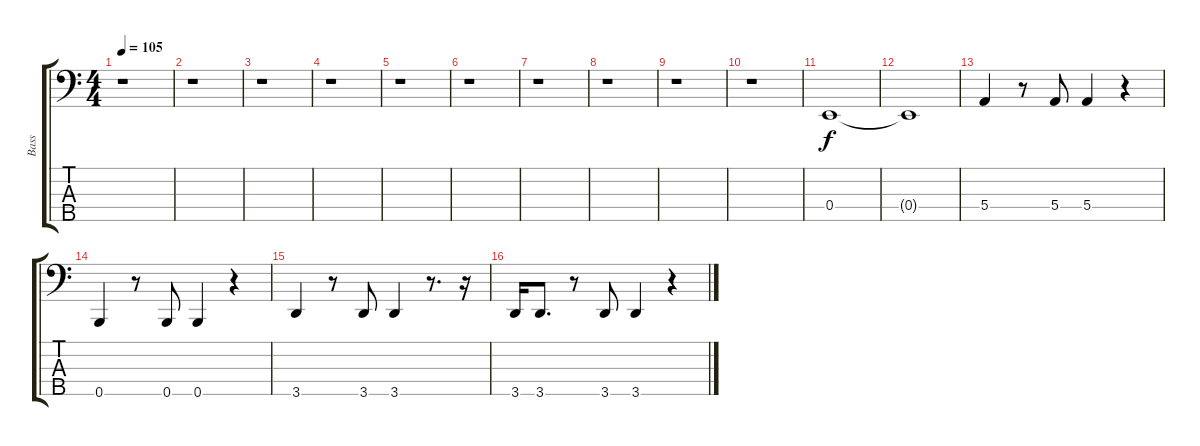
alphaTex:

\track ("Bass" "Bass") {instrument electricbassfinger}
\staff {score tabs}
\tuning (G2 D2 A1 E1 B0) {hide}
\ts (4 4)
\tempo 105
\clef f4
\ks c
r.1{dy f} |
r.1 |
r.1 |
r.1 |
r.1 |
r.1 |
r.1 |
r.1 |
r.1 |
r.1 |
0.4.1 |
0.4{t}.1 |
5.4.4 r.8 5.4.8 5.4.4 r.4 |
0.5.4 r.8 0.5.8 0.5.4 r.4 |
3.5.4 r.8 3.5.8 3.5.4 r.8{d} r.16 |
3.5.16 3.5.8{d} r.8 3.5.8 3.5.4 r.4
